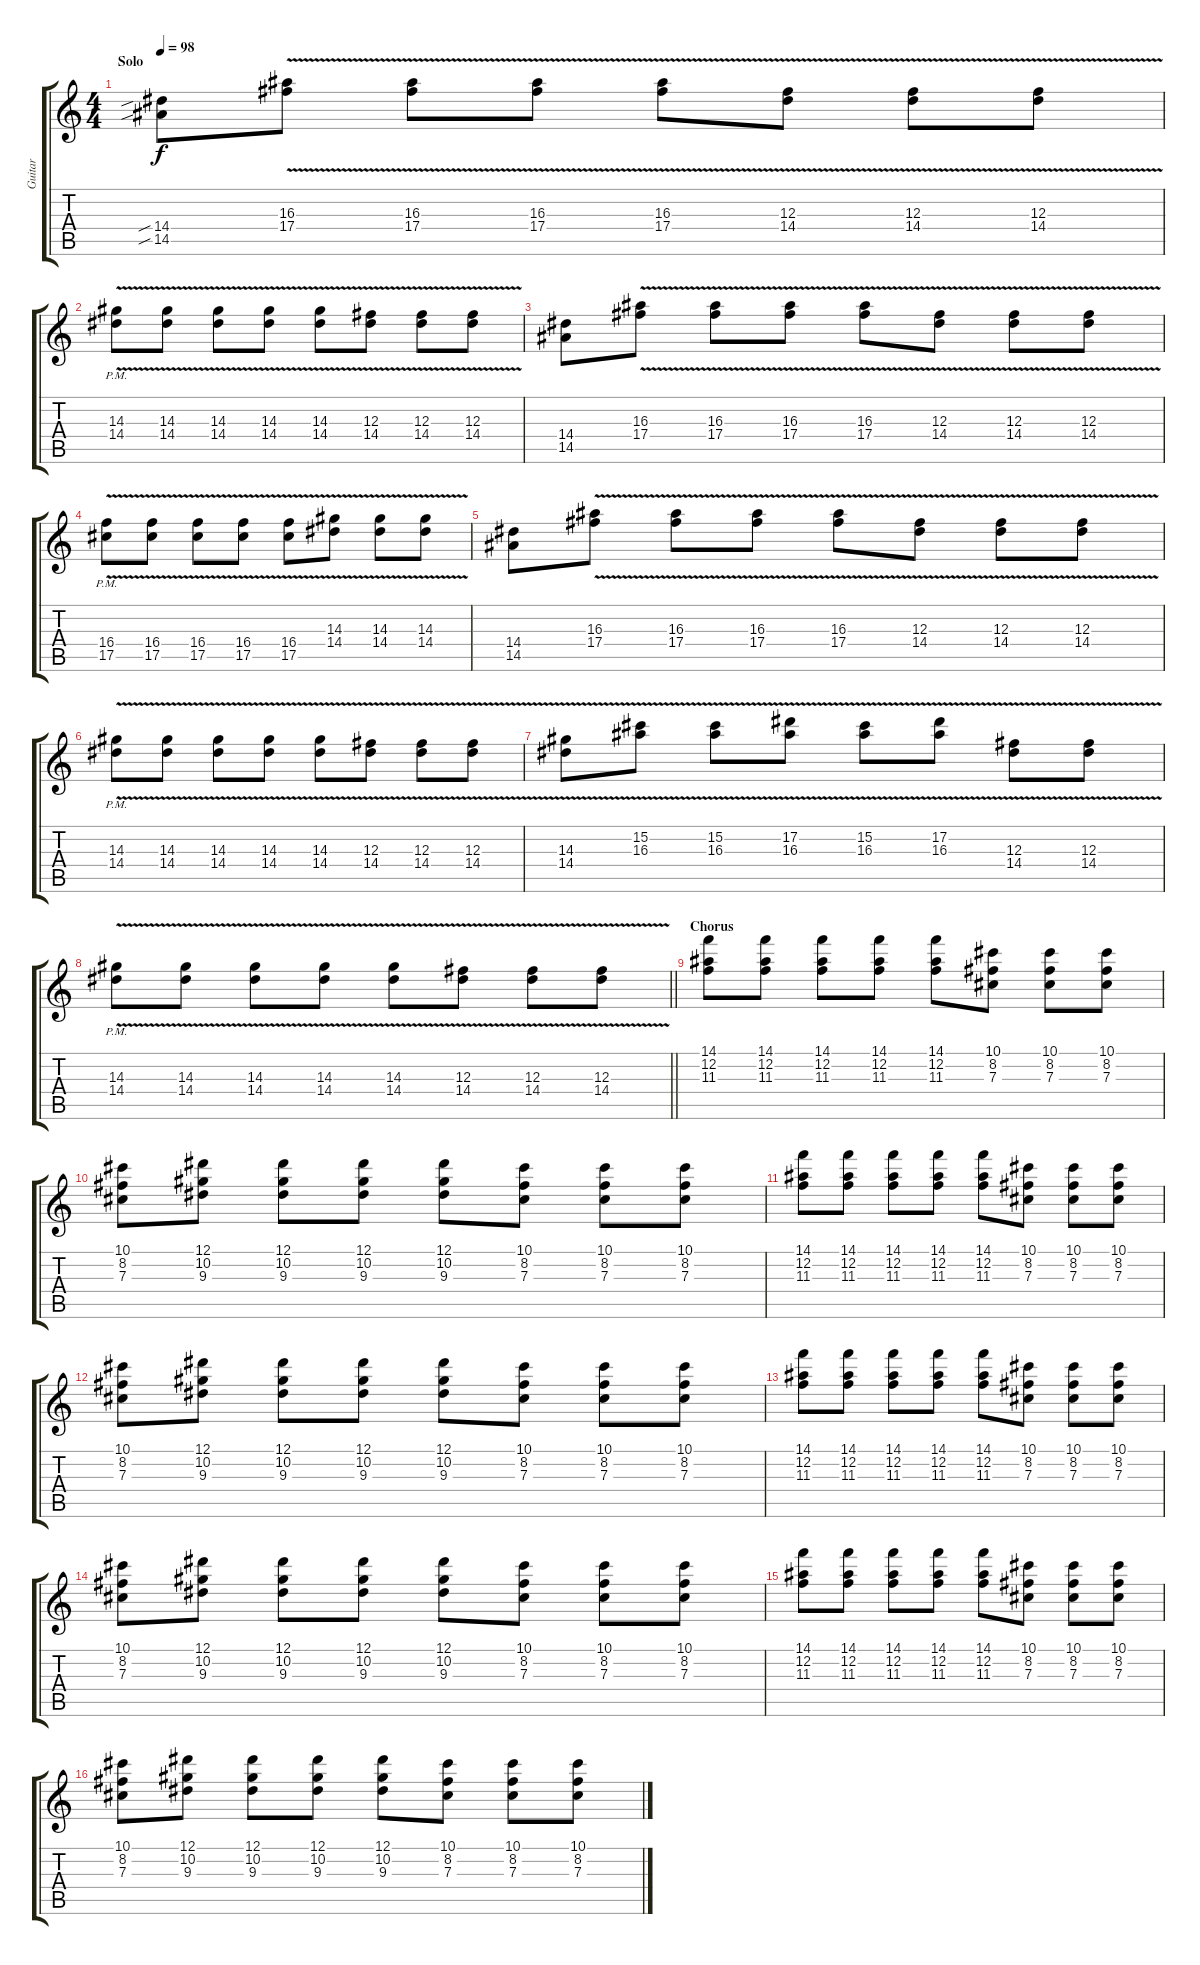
\track ("Guitar" "Guitar") {instrument electricguitarjazz}
\staff {score tabs}
\tuning (Eb4 Bb3 Gb3 Db3 Ab2 Eb2) {hide}
\ts (4 4)
\section ("" "Solo")
\tempo 98
\clef g2
\ks c
(14.4{sib} 14.5{sib}).8{dy f volume 6 instrument overdrivenguitar} (16.3{v} 17.4{v}).8 (16.3{v} 17.4{v}).8 (16.3{v} 17.4{v}).8 (16.3{v} 17.4{v}).8 (12.3{v} 14.4{v}).8 (12.3{v} 14.4{v}).8 (12.3{v} 14.4{v}).8 |
(14.3{v pm} 14.4{v pm}).8 (14.3{v} 14.4{v}).8 (14.3{v} 14.4{v}).8 (14.3{v} 14.4{v}).8 (14.3{v} 14.4{v}).8 (12.3{v} 14.4{v}).8 (12.3{v} 14.4{v}).8 (12.3{v} 14.4{v}).8 |
(14.4 14.5).8 (16.3{v} 17.4{v}).8 (16.3{v} 17.4{v}).8 (16.3{v} 17.4{v}).8 (16.3{v} 17.4{v}).8 (12.3{v} 14.4{v}).8 (12.3{v} 14.4{v}).8 (12.3{v} 14.4{v}).8 |
(16.4{v pm} 17.5{v pm}).8 (16.4{v} 17.5{v}).8 (16.4{v} 17.5{v}).8 (16.4{v} 17.5{v}).8 (16.4{v} 17.5{v}).8 (14.3{v} 14.4{v}).8 (14.3{v} 14.4{v}).8 (14.3{v} 14.4{v}).8 |
(14.4 14.5).8 (16.3{v} 17.4{v}).8 (16.3{v} 17.4{v}).8 (16.3{v} 17.4{v}).8 (16.3{v} 17.4{v}).8 (12.3{v} 14.4{v}).8 (12.3{v} 14.4{v}).8 (12.3{v} 14.4{v}).8 |
(14.3{v pm} 14.4{v pm}).8 (14.3{v} 14.4{v}).8 (14.3{v} 14.4{v}).8 (14.3{v} 14.4{v}).8 (14.3{v} 14.4{v}).8 (12.3{v} 14.4{v}).8 (12.3{v} 14.4{v}).8 (12.3{v} 14.4{v}).8 |
(14.3{v} 14.4{v}).8 (15.2{v} 16.3{v}).8 (15.2{v} 16.3{v}).8 (17.2{v} 16.3{v}).8 (15.2{v} 16.3{v}).8 (17.2{v} 16.3{v}).8 (12.3{v} 14.4).8 (12.3{v} 14.4).8 |
\barLineRight lightlight
(14.3{v pm} 14.4{v pm}).8 (14.3{v} 14.4{v}).8 (14.3{v} 14.4{v}).8 (14.3{v} 14.4{v}).8 (14.3{v} 14.4{v}).8 (12.3{v} 14.4{v}).8 (12.3{v} 14.4{v}).8 (12.3{v} 14.4{v}).8 |
\section ("" "Chorus")
(14.1 12.2 11.3).8{volume 10 instrument overdrivenguitar} (14.1 12.2 11.3).8 (14.1 12.2 11.3).8 (14.1 12.2 11.3).8 (14.1 12.2 11.3).8 (10.1 8.2 7.3).8 (10.1 8.2 7.3).8 (10.1 8.2 7.3).8 |
(10.1 8.2 7.3).8 (12.1 10.2 9.3).8 (12.1 10.2 9.3).8 (12.1 10.2 9.3).8 (12.1 10.2 9.3).8 (10.1 8.2 7.3).8 (10.1 8.2 7.3).8 (10.1 8.2 7.3).8 |
(14.1 12.2 11.3).8 (14.1 12.2 11.3).8 (14.1 12.2 11.3).8 (14.1 12.2 11.3).8 (14.1 12.2 11.3).8 (10.1 8.2 7.3).8 (10.1 8.2 7.3).8 (10.1 8.2 7.3).8 |
(10.1 8.2 7.3).8 (12.1 10.2 9.3).8 (12.1 10.2 9.3).8 (12.1 10.2 9.3).8 (12.1 10.2 9.3).8 (10.1 8.2 7.3).8 (10.1 8.2 7.3).8 (10.1 8.2 7.3).8 |
(14.1 12.2 11.3).8 (14.1 12.2 11.3).8 (14.1 12.2 11.3).8 (14.1 12.2 11.3).8 (14.1 12.2 11.3).8 (10.1 8.2 7.3).8 (10.1 8.2 7.3).8 (10.1 8.2 7.3).8 |
(10.1 8.2 7.3).8 (12.1 10.2 9.3).8 (12.1 10.2 9.3).8 (12.1 10.2 9.3).8 (12.1 10.2 9.3).8 (10.1 8.2 7.3).8 (10.1 8.2 7.3).8 (10.1 8.2 7.3).8 |
(14.1 12.2 11.3).8 (14.1 12.2 11.3).8 (14.1 12.2 11.3).8 (14.1 12.2 11.3).8 (14.1 12.2 11.3).8 (10.1 8.2 7.3).8 (10.1 8.2 7.3).8 (10.1 8.2 7.3).8 |
(10.1 8.2 7.3).8 (12.1 10.2 9.3).8 (12.1 10.2 9.3).8 (12.1 10.2 9.3).8 (12.1 10.2 9.3).8 (10.1 8.2 7.3).8 (10.1 8.2 7.3).8 (10.1 8.2 7.3).8
